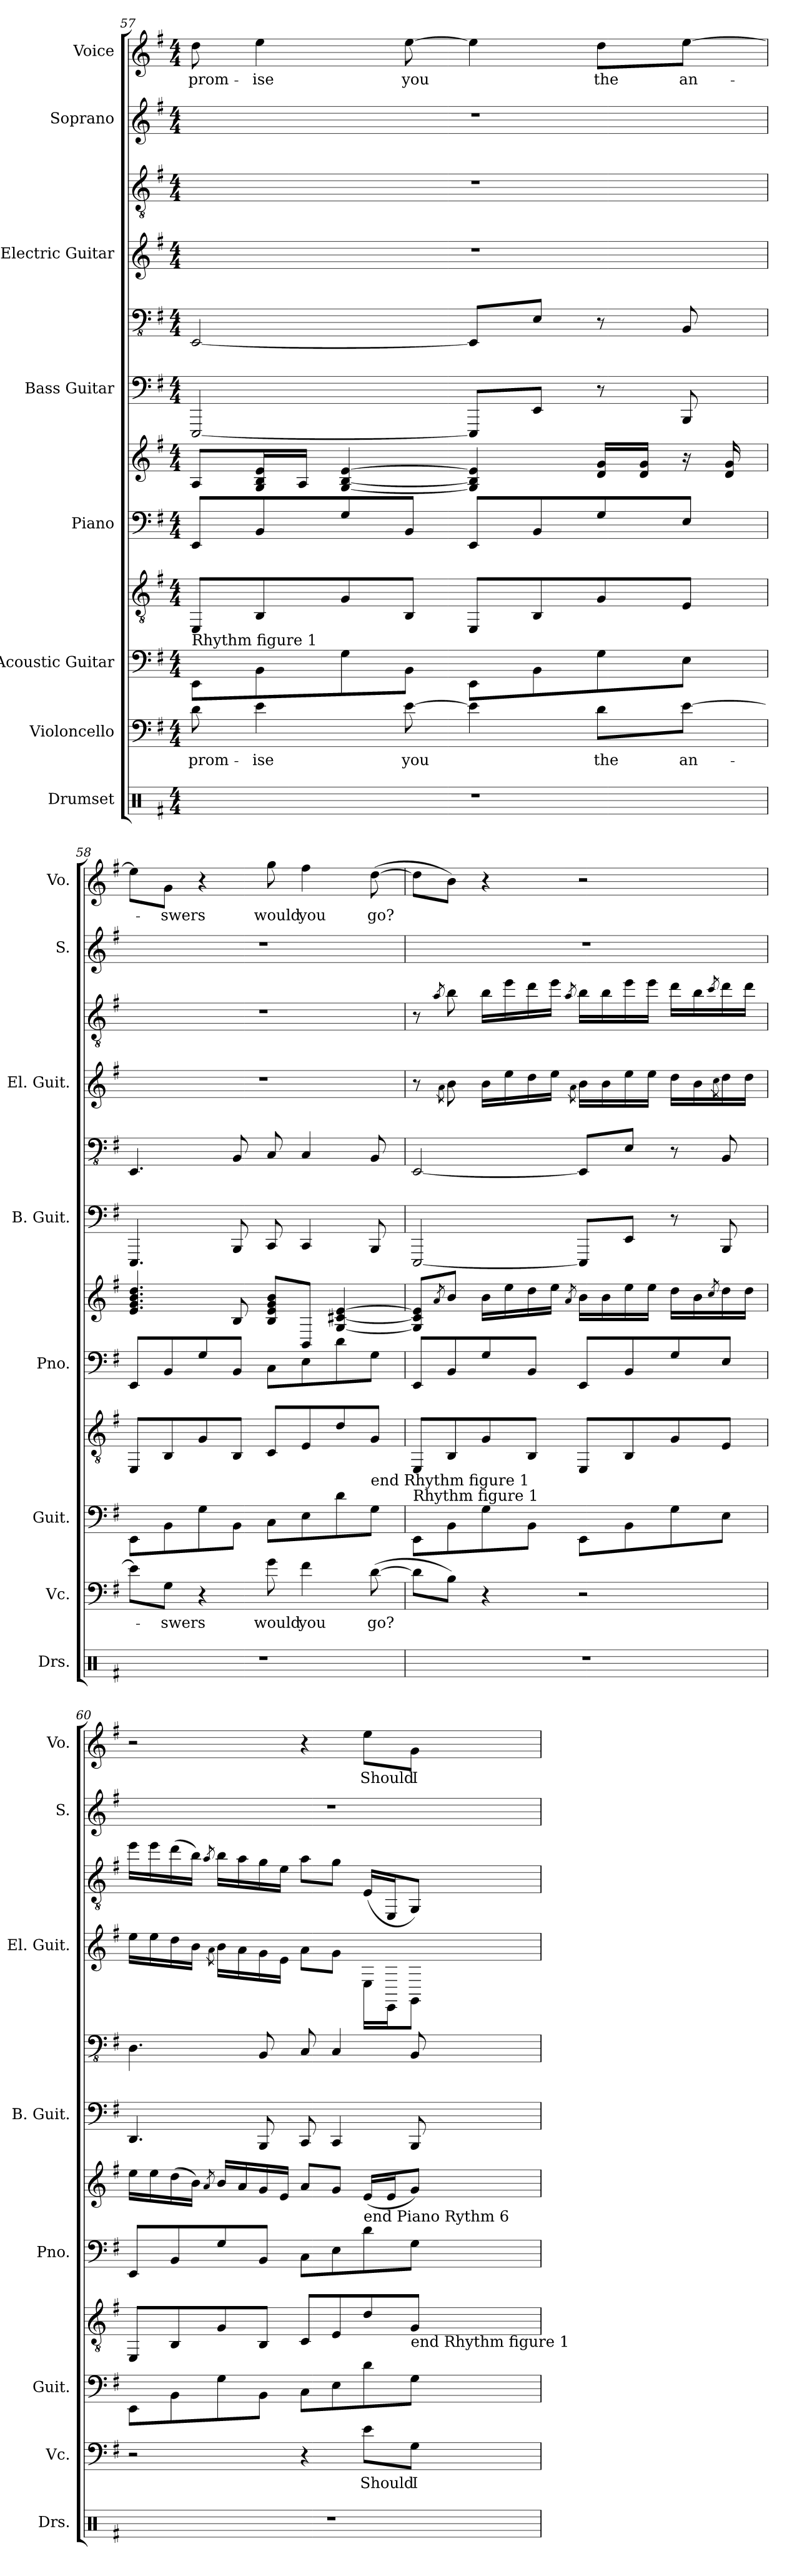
**kern	**kern	**text	**kern	**kern	**kern	**kern	**kern	**kern	**kern	**kern	**kern	**kern	**text
*part8	*part7	*part7	*part6	*part6	*part5	*part5	*part4	*part4	*part3	*part3	*part2	*part1	*part1
*staff12	*staff11	*staff11	*staff10	*staff9	*staff8	*staff7	*staff6	*staff5	*staff4	*staff3	*staff2	*staff1	*staff1
*I"Drumset	*I"Violoncello	*	*I"Acoustic Guitar	*	*I"Piano	*	*I"Bass Guitar	*	*I"Electric Guitar	*	*I"Soprano	*I"Voice	*
*I'Drs.	*I'Vc.	*	*I'Guit.	*	*I'Pno.	*	*I'B. Guit.	*	*I'El. Guit.	*	*I'S.	*I'Vo.	*
!!LO:PB:g=z
*clefX	*clefF4	*	*	*clefGv2	*clefF4	*clefG2	*	*clefFv4	*	*clefGv2	*clefG2	*clefG2	*
*k[f#]	*k[f#]	*	*k[f#]	*k[f#]	*k[f#]	*k[f#]	*k[f#]	*k[f#]	*k[f#]	*k[f#]	*k[f#]	*k[f#]	*
*M4/4	*M4/4	*	*M4/4	*M4/4	*M4/4	*M4/4	*M4/4	*M4/4	*M4/4	*M4/4	*M4/4	*M4/4	*
=57	=57	=57	=57	=57	=57	=57	=57	=57	=57	=57	=57	=57	=57
!	!	!	!	!LO:TX:b:t=Rhythm figure 1	!	!	!	!	!	!	!	!	!
1r	8d\	prom-	8EE\L	8EE/L	8EE/L	8A/L	[2EEE	[2EEE/	1r	1r	1r	8dd\	prom-
.	4e\	-ise	8BB\	8BB/	8BB/	16G/ 16B/ 16e/L	.	.	.	.	.	4ee\	-ise
.	.	.	.	.	.	16A/JJ	.	.	.	.	.	.	.
.	.	.	8G\	8G/	8G/	[4G/ [4B/ [4e/	.	.	.	.	.	.	.
.	[8e\	you	8BB\J	8BB/J	8BB/J	.	.	.	.	.	.	[8ee\	you
.	4e\]	.	8EE\L	8EE/L	8EE/L	4G/] 4B/] 4e/]	8EEEL]	8EEE/L]	.	.	.	4ee\]	.
.	.	.	8BB\	8BB/	8BB/	.	8EEJ	8EE/J	.	.	.	.	.
.	8d\L	the	8G\	8G/	8G/	16d/ 16g/LL	8r	8r	.	.	.	8dd\L	the
.	.	.	.	.	.	16d/ 16g/JJ	.	.	.	.	.	.	.
.	[8e\J	an-	8E\J	8E/J	8E/J	16r	8BBB	8BBB/	.	.	.	[8ee\J	an-
.	.	.	.	.	.	16d/ 16g/	.	.	.	.	.	.	.
=58	=58	=58	=58	=58	=58	=58	=58	=58	=58	=58	=58	=58	=58
1r	8e\L]	.	8EE\L	8EE/L	8EE/L	4.e/ 4.g/ 4.b/ 4.dd/	4.EEE	4.EEE/	1r	1r	1r	8ee\L]	.
.	8G\J	-swers	8BB\	8BB/	8BB/	.	.	.	.	.	.	8g\J	-swers
.	4r	.	8G\	8G/	8G/	.	.	.	.	.	.	4r	.
.	.	.	8BB\J	8BB/J	8BB/J	8B/	8BBB	8BBB/	.	.	.	.	.
.	8g\	would	8C\L	8C/L	8C\L	8B/ 8e/ 8g/ 8b/L	8CC	8CC/	.	.	.	8gg\	would
.	4f#\	you	8E\	8E/	8E\	8BB/J	4CC	4CC/	.	.	.	4ff#\	you
.	.	.	8d\	8d/	8d\	[4G/ [4c#X/ [4e/	.	.	.	.	.	.	.
!	!	!	!	!LO:TX:b:t=end Rhythm figure 1	!	!	!	!	!	!	!	!	!
.	([8d\	go?	8G\J	8G/J	8G\J	.	8BBB	8BBB/	.	.	.	([8dd\	go?
=59	=59	=59	=59	=59	=59	=59	=59	=59	=59	=59	=59	=59	=59
!	!	!	!	!LO:TX:b:t=Rhythm figure 1	!	!	!	!	!	!	!	!	!
1r	8d\L]	.	8EE\L	8EE/L	8EE/L	8G/] 8c#/] 8e/]L	[2EEE	[2EEE/	8r	8r	1r	8dd\L]	.
.	.	.	.	.	.	8qa/	.	.	8qa\	8qa/	.	.	.
.	8B\J)	.	8BB\	8BB/	8BB/	8b/J	.	.	8b\	8b\	.	8b\J)	.
.	4r	.	8G\	8G/	8G/	16b\LL	.	.	16b\LL	16b\LL	.	4r	.
.	.	.	.	.	.	16ee\	.	.	16ee\	16ee\	.	.	.
.	.	.	8BB\J	8BB/J	8BB/J	16dd\	.	.	16dd\	16dd\	.	.	.
.	.	.	.	.	.	16ee\JJ	.	.	16ee\JJ	16ee\JJ	.	.	.
.	.	.	.	.	.	8qa/	.	.	8qa\	8qa/	.	.	.
.	2r	.	8EE\L	8EE/L	8EE/L	16b\LL	8EEEL]	8EEE/L]	16b\LL	16b\LL	.	2r	.
.	.	.	.	.	.	16b\	.	.	16b\	16b\	.	.	.
.	.	.	8BB\	8BB/	8BB/	16ee\	8EEJ	8EE/J	16ee\	16ee\	.	.	.
.	.	.	.	.	.	16ee\JJ	.	.	16ee\JJ	16ee\JJ	.	.	.
.	.	.	8G\	8G/	8G/	16dd\LL	8r	8r	16dd\LL	16dd\LL	.	.	.
.	.	.	.	.	.	16b\	.	.	16b\	16b\	.	.	.
.	.	.	.	.	.	8qcc/	.	.	8qcc\	8qcc/	.	.	.
.	.	.	8E\J	8E/J	8E/J	16dd\	8BBB	8BBB/	16dd\	16dd\	.	.	.
.	.	.	.	.	.	16dd\JJ	.	.	16dd\JJ	16dd\JJ	.	.	.
!!LO:PB:g=z
=60	=60	=60	=60	=60	=60	=60	=60	=60	=60	=60	=60	=60	=60
1r	2r	.	8EE\L	8EE/L	8EE/L	16ee\LL	4.DD	4.DD\	16ee\LL	16ee\LL	1r	2r	.
.	.	.	.	.	.	16ee\	.	.	16ee\	16ee\	.	.	.
.	.	.	8BB\	8BB/	8BB/	(16dd\	.	.	16dd\	(16dd\	.	.	.
.	.	.	.	.	.	16b\JJ)	.	.	16b\JJ	16b\JJ)	.	.	.
.	.	.	.	.	.	8qa/	.	.	8qa\	8qa/	.	.	.
.	.	.	8G\	8G/	8G/	16b/LL	.	.	16b\LL	16b\LL	.	.	.
.	.	.	.	.	.	16a/	.	.	16a\	16a\	.	.	.
.	.	.	8BB\J	8BB/J	8BB/J	16g/	8BBB	8BBB/	16g\	16g\	.	.	.
.	.	.	.	.	.	16e/JJ	.	.	16e\JJ	16e\JJ	.	.	.
.	4r	.	8C\L	8C/L	8C\L	8a/L	8CC	8CC/	8a\L	8a\L	.	4r	.
.	.	.	8E\	8E/	8E\	8g/J	4CC	4CC/	8g\J	8g\J	.	.	.
!	!	!	!	!	!	!LO:TX:b:t=end Piano Rythm 6	!	!	!	!	!	!	!
.	8e\L	Should	8d\	8d/	8d\	(16e/LL	.	.	16E\LL	(16E/LL	.	8ee\L	Should
.	.	.	.	.	.	16e/J	.	.	16EE\J	16EE/J	.	.	.
!	!	!	!	!LO:TX:b:t=end Rhythm figure 1	!	!	!	!	!	!	!	!	!
.	8G\J	I	8G\J	8G/J	8G\J	8g/J)	8BBB	8BBB/	8GG\J	8GG/J)	.	8g\J	I
=	=	=	=	=	=	=	=	=	=	=	=	=	=
*-	*-	*-	*-	*-	*-	*-	*-	*-	*-	*-	*-	*-	*-
